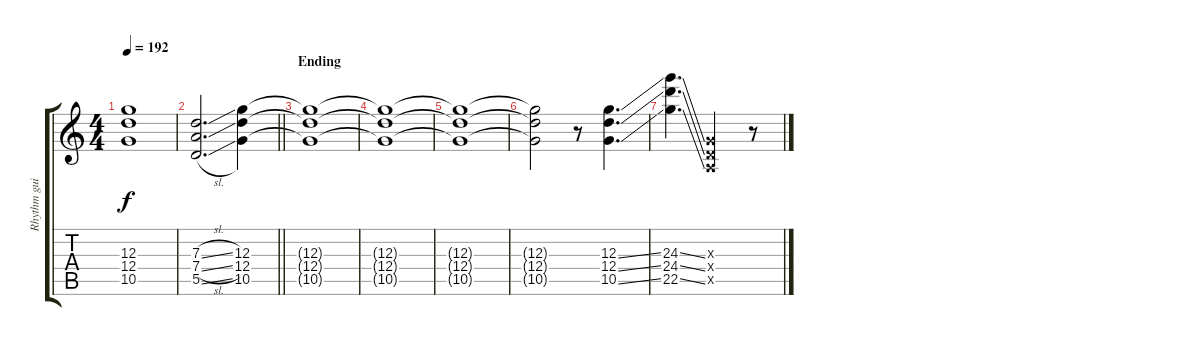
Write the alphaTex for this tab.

\track ("Rhythm guitar" "Rhythm gui") {instrument distortionguitar}
\staff {score tabs}
\tuning (E4 B3 G3 D3 A2 E2) {hide}
\ts (4 4)
\tempo 192
\clef g2
\ks c
(12.3 12.4 10.5).1{dy f} |
\barLineRight lightlight
(7.3{sl} 7.4{sl} 5.5{sl}).2{d} (12.3 12.4 10.5).4 |
\section ("" "Ending")
(12.3{t} 12.4{t} 10.5{t}).1 |
(12.3{t} 12.4{t} 10.5{t}).1 |
(12.3{t} 12.4{t} 10.5{t}).1 |
(12.3{t} 12.4{t} 10.5{t}).2 r.8 (12.3{ss} 12.4{ss} 10.5{ss}).4{d} |
(24.3{ss} 24.4{ss} 22.5{ss}).4{d} (0.3{x} 0.4{x} 0.5{x}).2 r.8
